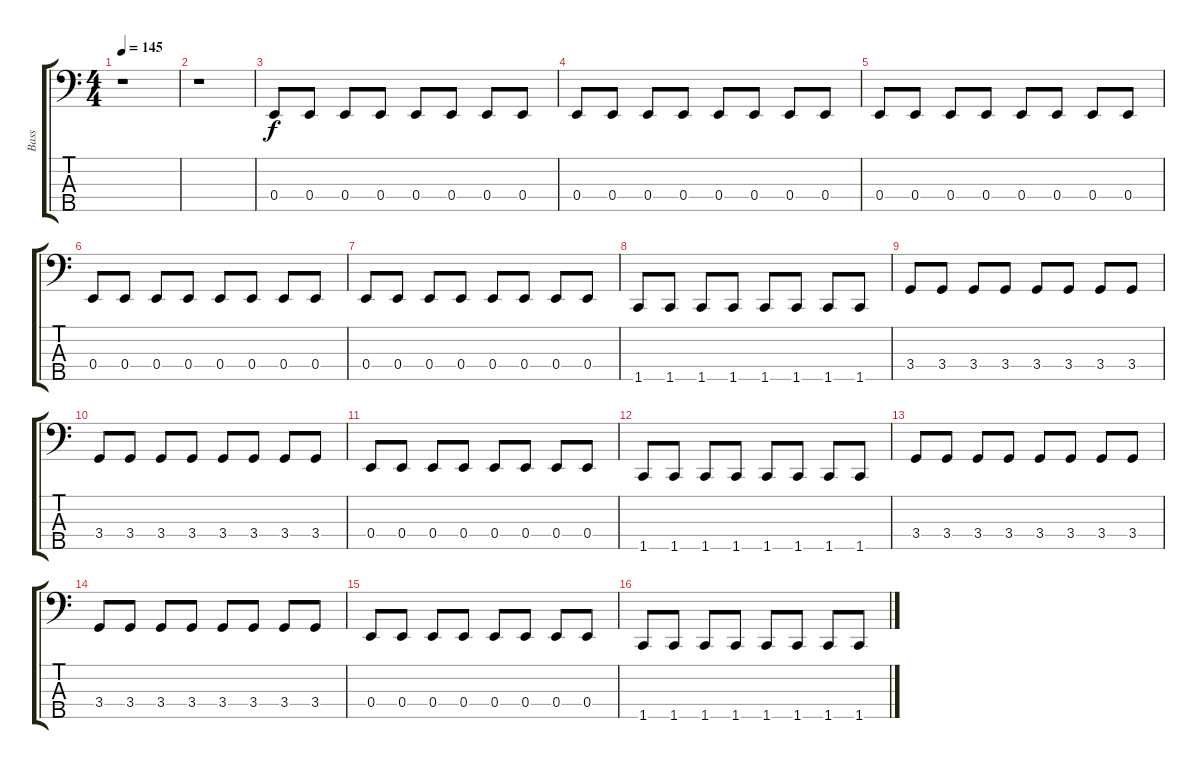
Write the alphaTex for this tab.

\track ("Bass" "Bass") {instrument electricbasspick}
\staff {score tabs}
\tuning (G2 D2 A1 E1 B0) {hide}
\ts (4 4)
\tempo 145
\clef f4
\ks c
r.1{dy f} |
r.1 |
0.4.8 0.4.8 0.4.8 0.4.8 0.4.8 0.4.8 0.4.8 0.4.8 |
0.4.8 0.4.8 0.4.8 0.4.8 0.4.8 0.4.8 0.4.8 0.4.8 |
0.4.8 0.4.8 0.4.8 0.4.8 0.4.8 0.4.8 0.4.8 0.4.8 |
0.4.8 0.4.8 0.4.8 0.4.8 0.4.8 0.4.8 0.4.8 0.4.8 |
0.4.8 0.4.8 0.4.8 0.4.8 0.4.8 0.4.8 0.4.8 0.4.8 |
1.5.8 1.5.8 1.5.8 1.5.8 1.5.8 1.5.8 1.5.8 1.5.8 |
3.4.8 3.4.8 3.4.8 3.4.8 3.4.8 3.4.8 3.4.8 3.4.8 |
3.4.8 3.4.8 3.4.8 3.4.8 3.4.8 3.4.8 3.4.8 3.4.8 |
0.4.8 0.4.8 0.4.8 0.4.8 0.4.8 0.4.8 0.4.8 0.4.8 |
1.5.8 1.5.8 1.5.8 1.5.8 1.5.8 1.5.8 1.5.8 1.5.8 |
3.4.8 3.4.8 3.4.8 3.4.8 3.4.8 3.4.8 3.4.8 3.4.8 |
3.4.8 3.4.8 3.4.8 3.4.8 3.4.8 3.4.8 3.4.8 3.4.8 |
0.4.8 0.4.8 0.4.8 0.4.8 0.4.8 0.4.8 0.4.8 0.4.8 |
1.5.8 1.5.8 1.5.8 1.5.8 1.5.8 1.5.8 1.5.8 1.5.8
